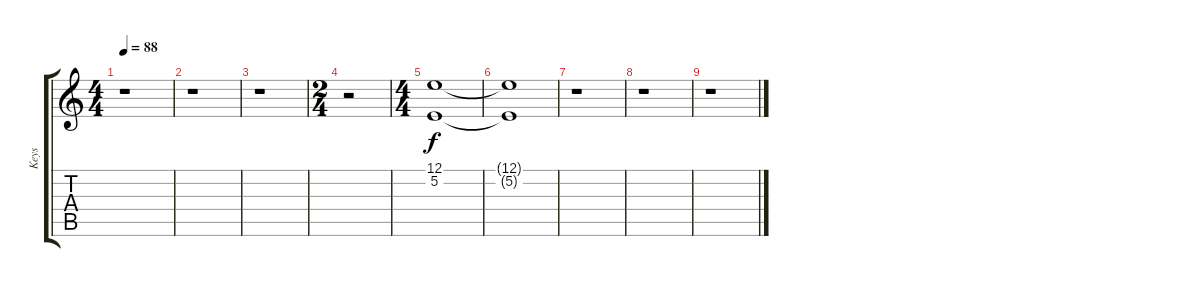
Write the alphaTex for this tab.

\track ("Keys" "Keys") {instrument acousticgrandpiano}
\staff {score tabs}
\tuning (E4 B3 G3 D3 A2 E2) {hide}
\ts (4 4)
\tempo 88
\clef g2
\ks c
r.1{dy f} |
r.1 |
r.1 |
\ts (2 4)
r.2 |
\ts (4 4)
(12.1 5.2).1 |
(12.1{t} 5.2{t}).1 |
r.1 |
r.1 |
r.1
